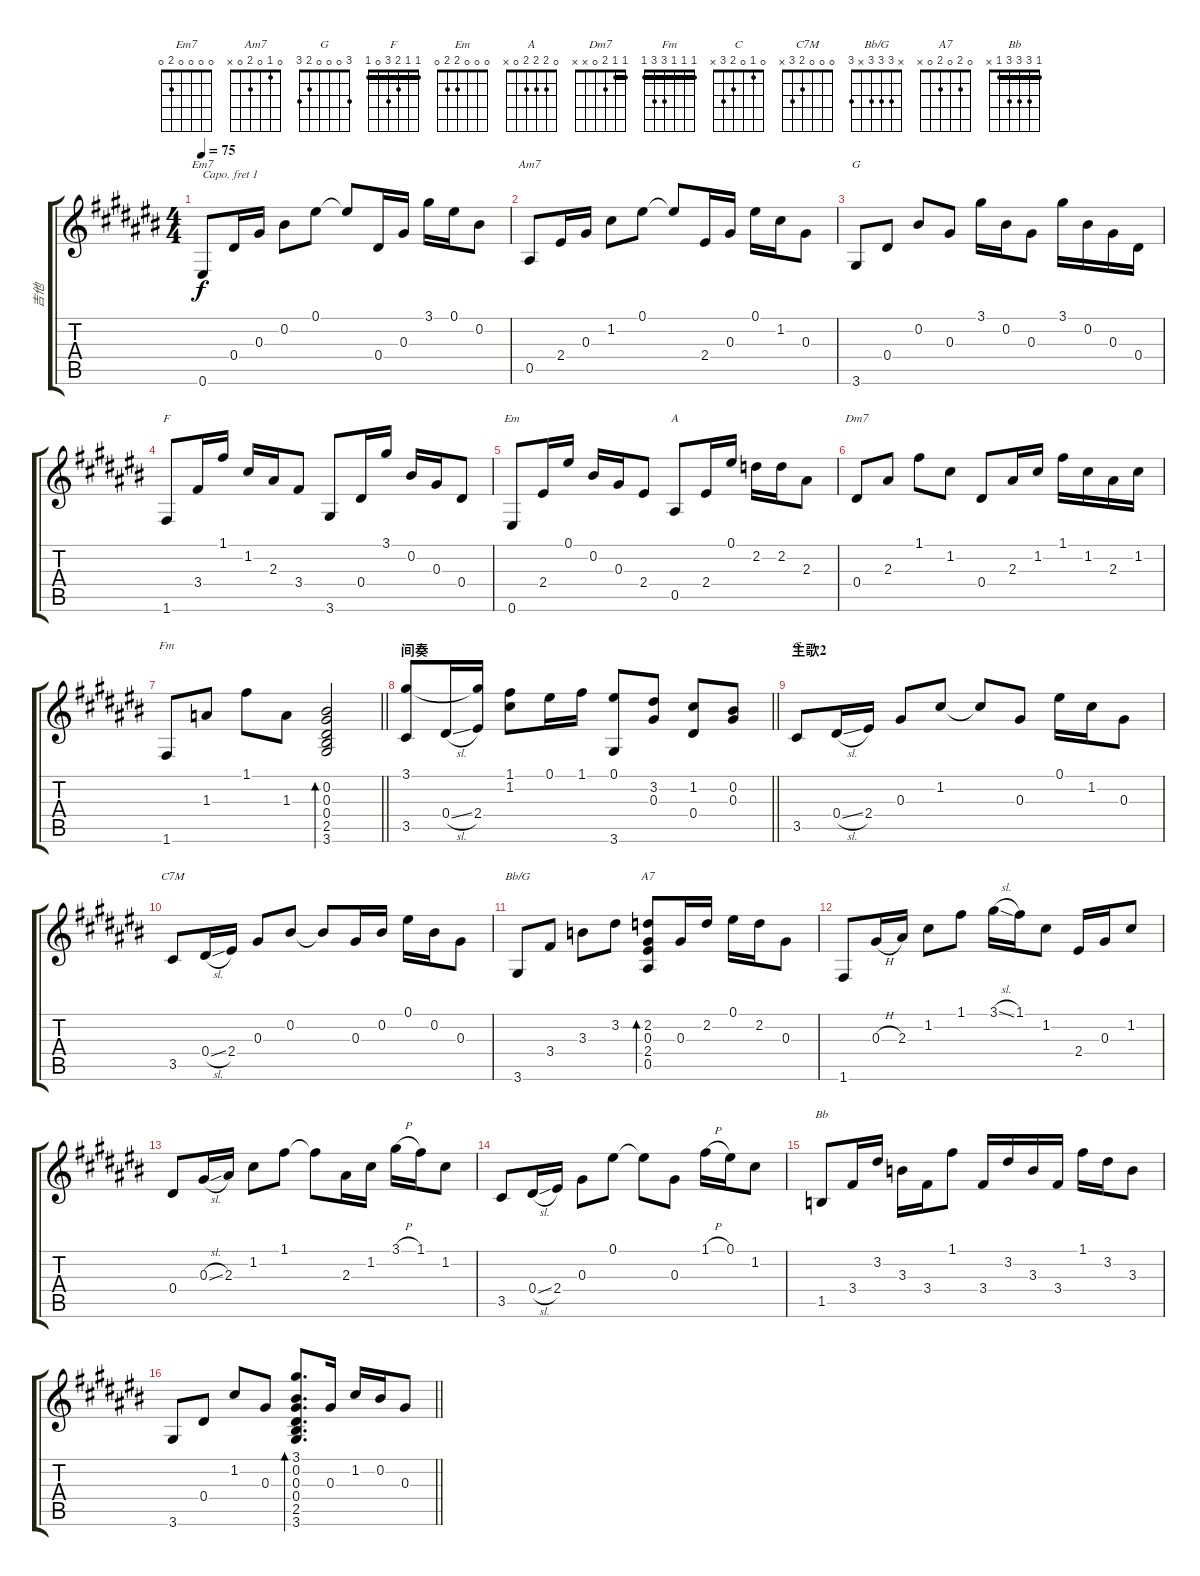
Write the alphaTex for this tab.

\track ("吉他" "吉他") {instrument acousticguitarsteel}
\staff {score tabs}
\capo 1
\tuning (E4 B3 G3 D3 A2 E2) {hide}
\chord ("Em7" 0 0 0 0 2 0)
\chord ("Am7" 0 1 0 2 0 x)
\chord ("G" 3 0 0 0 2 3)
\chord ("F" 1 1 2 3 0 1) {barre 1}
\chord ("Em" 0 0 0 2 2 0)
\chord ("A" 0 2 2 2 0 x)
\chord ("Dm7" 1 1 2 0 x x) {barre 1}
\chord ("Fm" 1 1 1 3 3 1) {barre 1}
\chord ("C" 0 1 0 2 3 x)
\chord ("C7M" 0 0 0 2 3 x)
\chord ("Bb/G" x 3 3 3 x 3)
\chord ("A7" 0 2 0 2 0 x)
\chord ("Bb" 1 3 3 3 1 x) {barre 1}
\ts (4 4)
\tempo 75
\clef g2
\ks c#
0.6.8{ch "Em7" dy f} 0.4.16 0.3.16 0.2.8 0.1.8 0.1{t}.8 0.4.16 0.3.16 3.1.16 0.1.16 0.2.8 |
0.5.8{ch "Am7"} 2.4.16 0.3.16 1.2.8 0.1.8 0.1{t}.8 2.4.16 0.3.16 0.1.16 1.2.16 0.3.8 |
3.6.8{ch "G"} 0.4.8 0.2.8 0.3.8 3.1.16 0.2.16 0.3.8 3.1.16 0.2.16 0.3.16 0.4.16 |
1.6.8{ch "F"} 3.4.16 1.1.16 1.2.16 2.3.16 3.4.8 3.6.8 0.4.16 3.1.16 0.2.16 0.3.16 0.4.8 |
0.6.8{ch "Em"} 2.4.16 0.1.16 0.2.16 0.3.16 2.4.8 0.5.8{ch "A"} 2.4.16 0.1.16 2.2.16 2.2.16 2.3.8 |
0.4.8{ch "Dm7"} 2.3.8 1.1.8 1.2.8 0.4.8 2.3.16 1.2.16 1.1.16 1.2.16 2.3.16 1.2.16 |
\barLineRight lightlight
1.6.8{ch "Fm"} 1.3.8 1.1.8 1.3.8 (0.2 0.3 0.4 2.5 3.6).2{bd 60} |
\section ("" "间奏")
\barLineRight lightlight
(3.1 3.5).8 0.4{sl}.16 (3.1{t} 2.4).16 (1.1 1.2).8 0.1.16 1.1.16 (0.1 3.6).8 (3.2 0.3).8 (1.2 0.4).8 (0.2 0.3).8 |
\section ("" "主歌2")
3.5.8{ch "C"} 0.4{sl}.16 2.4.16 0.3.8 1.2.8 1.2{t}.8 0.3.8 0.1.16 1.2.16 0.3.8 |
3.5.8{ch "C7M"} 0.4{sl}.16 2.4.16 0.3.8 0.2.8 0.2{t}.8 0.3.16 0.2.16 0.1.16 0.2.16 0.3.8 |
3.6.8{ch "Bb/G"} 3.4.8 3.3.8 3.2.8 (2.2 0.3 2.4 0.5).8{bd 60 ch "A7"} 0.3.16 2.2.16 0.1.16 2.2.16 0.3.8 |
1.6.8 0.3{h}.16 2.3.16 1.2.8 1.1.8 3.1{sl}.16 1.1.16 1.2.8 2.4.16 0.3.16 1.2.8 |
0.4.8 0.3{sl}.16 2.3.16 1.2.8 1.1.8 1.1{t}.8 2.3.16 1.2.16 3.1{h}.16 1.1.16 1.2.8 |
3.5.8 0.4{sl}.16 2.4.16 0.3.8 0.1.8 0.1{t}.8 0.3.8 1.1{h}.16 0.1.16 1.2.8 |
1.5.8{ch "Bb"} 3.4.16 3.2.16 3.3.16 3.4.16 1.1.8 3.4.16 3.2.16 3.3.16 3.4.16 1.1.16 3.2.16 3.3.8 |
\barLineRight lightlight
3.6.8 0.4.8 1.2.8 0.3.8 (3.1 0.2 0.3 0.4 2.5 3.6).8{d bd 60} 0.3.16 1.2.16 0.2.16 0.3.8
